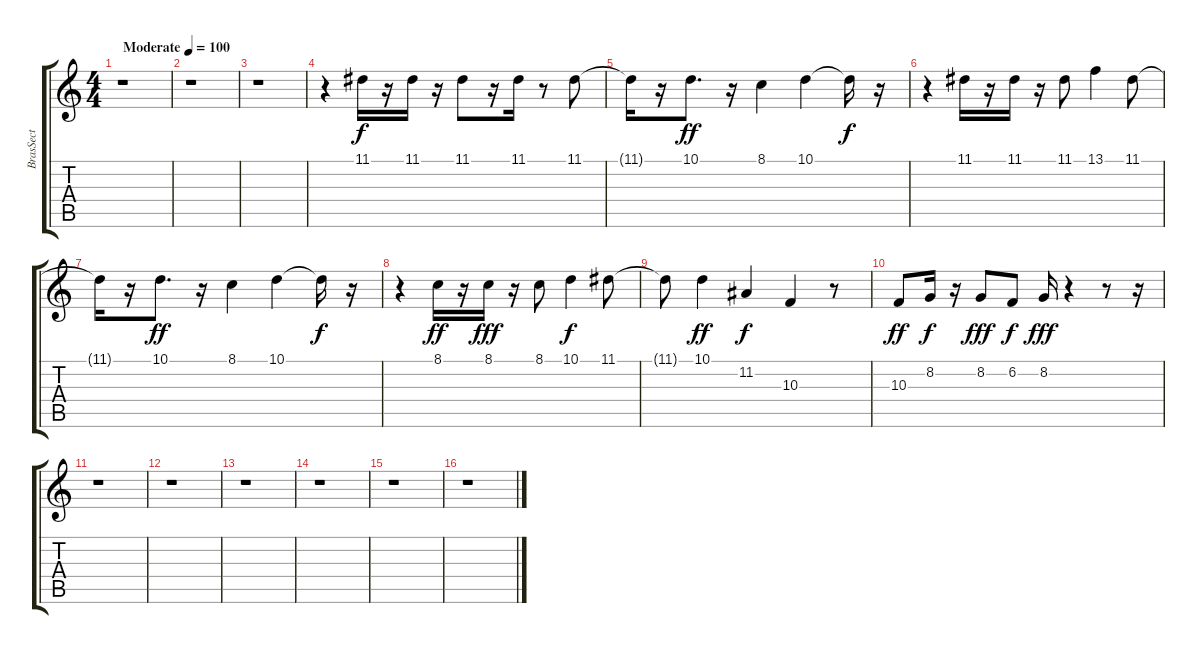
\track ("BrasSect" "BrasSect") {instrument brasssection}
\staff {score tabs}
\tuning (E4 B3 G3 D3 A2 E2) {hide}
\ts (4 4)
\tempo (100 "Moderate")
\clef g2
\ks c
r.1{dy f instrument brasssection} |
r.1 |
r.1 |
r.4 11.1.16 r.16 11.1.16 r.16 11.1.8 r.16 11.1.16 r.8 11.1.8 |
11.1{t}.16 r.16 10.1.8{d dy ff} r.16 8.1.4 10.1.4 10.1{t}.16{dy f} r.16 |
r.4 11.1.16 r.16 11.1.16 r.16 11.1.8 13.1.4 11.1.8 |
11.1{t}.16 r.16 10.1.8{d dy ff} r.16 8.1.4 10.1.4 10.1{t}.16{dy f} r.16 |
r.4 8.1.16{dy ff} r.16 8.1.16{dy fff} r.16 8.1.8 10.1.4{dy f} 11.1.8 |
11.1{t}.8 10.1.4{dy ff} 11.2.4{dy f} 10.3.4 r.8 |
10.3.8{dy ff} 8.2.16{dy f} r.16 8.2.8{dy fff} 6.2.8{dy f} 8.2.16{dy fff} r.4 r.8 r.16 |
r.1 |
r.1 |
r.1 |
r.1 |
r.1 |
r.1
